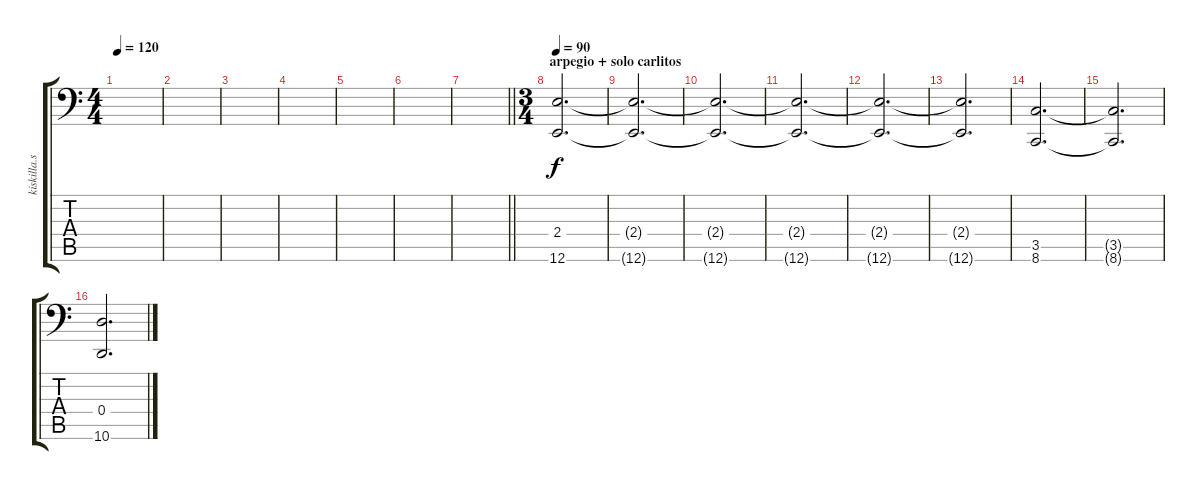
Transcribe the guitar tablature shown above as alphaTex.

\track ("kiskilla.strings" "kiskilla.s") {instrument stringensemble2}
\staff {score tabs}
\tuning (E4 B3 G3 D3 A2 E1) {hide}
\ts (4 4)
\tempo 120
\clef f4
\ks c
|
|
|
|
|
|
\barLineRight lightlight
|
\ts (3 4)
\section ("" "arpegio + solo carlitos")
\tempo 90
(2.4 12.6).2{d} |
(2.4{t} 12.6{t}).2{d} |
(2.4{t} 12.6{t}).2{d} |
(2.4{t} 12.6{t}).2{d} |
(2.4{t} 12.6{t}).2{d} |
(2.4{t} 12.6{t}).2{d} |
(3.5 8.6).2{d} |
(3.5{t} 8.6{t}).2{d} |
(0.4 10.6).2{d}
